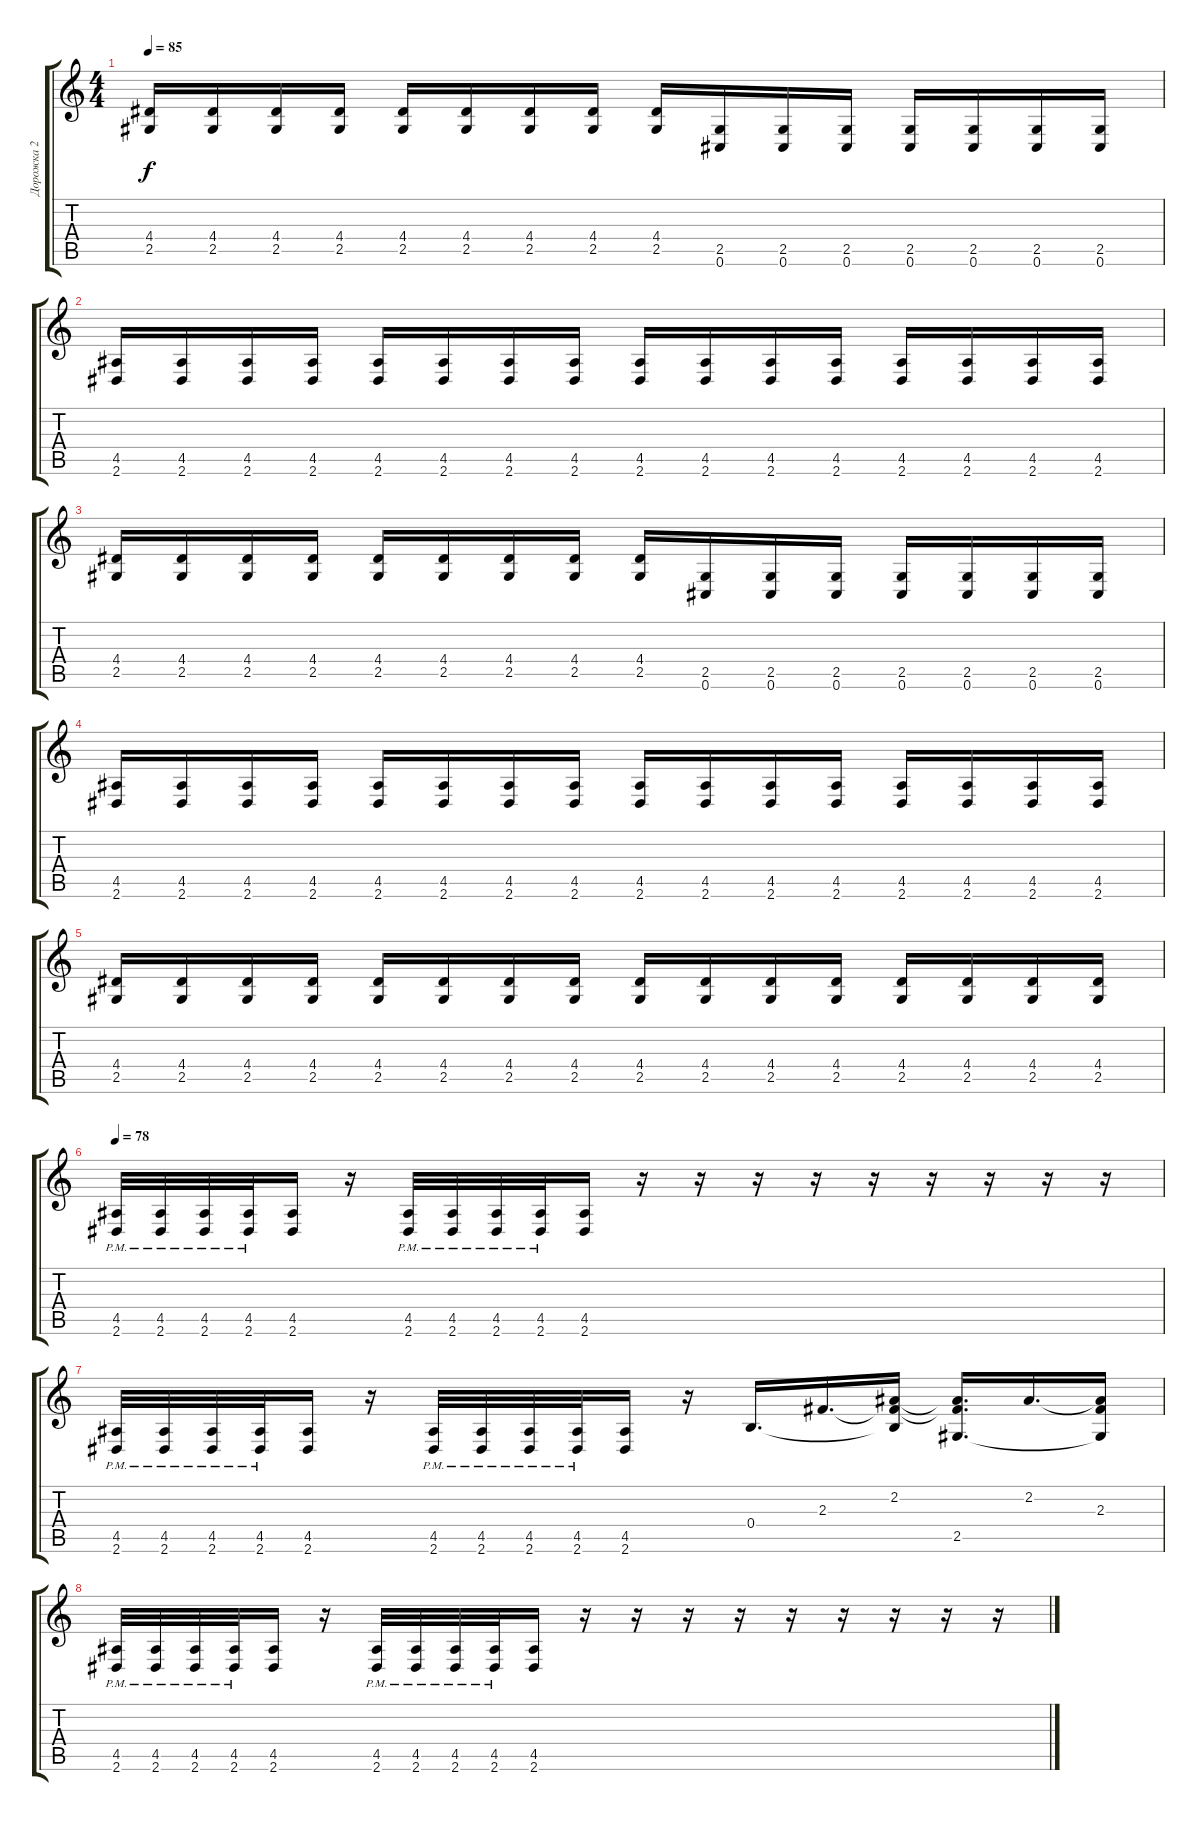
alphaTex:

\track ("Дорожка 2" "Дорожка 2") {instrument distortionguitar}
\staff {score tabs}
\tuning (Db4 Ab3 E3 B2 Gb2 Db2) {hide}
\ts (4 4)
\tempo 85
\clef g2
\ks c
(4.4 2.5).16{dy f} (4.4 2.5).16 (4.4 2.5).16 (4.4 2.5).16 (4.4 2.5).16 (4.4 2.5).16 (4.4 2.5).16 (4.4 2.5).16 (4.4 2.5).16 (2.5 0.6).16 (2.5 0.6).16 (2.5 0.6).16 (2.5 0.6).16 (2.5 0.6).16 (2.5 0.6).16 (2.5 0.6).16 |
(4.5 2.6).16 (4.5 2.6).16 (4.5 2.6).16 (4.5 2.6).16 (4.5 2.6).16 (4.5 2.6).16 (4.5 2.6).16 (4.5 2.6).16 (4.5 2.6).16 (4.5 2.6).16 (4.5 2.6).16 (4.5 2.6).16 (4.5 2.6).16 (4.5 2.6).16 (4.5 2.6).16 (4.5 2.6).16 |
(4.4 2.5).16 (4.4 2.5).16 (4.4 2.5).16 (4.4 2.5).16 (4.4 2.5).16 (4.4 2.5).16 (4.4 2.5).16 (4.4 2.5).16 (4.4 2.5).16 (2.5 0.6).16 (2.5 0.6).16 (2.5 0.6).16 (2.5 0.6).16 (2.5 0.6).16 (2.5 0.6).16 (2.5 0.6).16 |
(4.5 2.6).16 (4.5 2.6).16 (4.5 2.6).16 (4.5 2.6).16 (4.5 2.6).16 (4.5 2.6).16 (4.5 2.6).16 (4.5 2.6).16 (4.5 2.6).16 (4.5 2.6).16 (4.5 2.6).16 (4.5 2.6).16 (4.5 2.6).16 (4.5 2.6).16 (4.5 2.6).16 (4.5 2.6).16 |
(4.4 2.5).16 (4.4 2.5).16 (4.4 2.5).16 (4.4 2.5).16 (4.4 2.5).16 (4.4 2.5).16 (4.4 2.5).16 (4.4 2.5).16 (4.4 2.5).16 (4.4 2.5).16 (4.4 2.5).16 (4.4 2.5).16 (4.4 2.5).16 (4.4 2.5).16 (4.4 2.5).16 (4.4 2.5).16 |
\tempo 78
(4.5{pm} 2.6{pm}).32 (4.5{pm} 2.6{pm}).32 (4.5{pm} 2.6{pm}).32 (4.5{pm} 2.6{pm}).32 (4.5 2.6).16 r.16 (4.5{pm} 2.6{pm}).32 (4.5{pm} 2.6{pm}).32 (4.5{pm} 2.6{pm}).32 (4.5{pm} 2.6{pm}).32 (4.5 2.6).16 r.16 r.16 r.16 r.16 r.16 r.16 r.16 r.16 r.16 |
(4.5{pm} 2.6{pm}).32 (4.5{pm} 2.6{pm}).32 (4.5{pm} 2.6{pm}).32 (4.5{pm} 2.6{pm}).32 (4.5 2.6).16 r.16 (4.5{pm} 2.6{pm}).32 (4.5{pm} 2.6{pm}).32 (4.5{pm} 2.6{pm}).32 (4.5{pm} 2.6{pm}).32 (4.5 2.6).16 r.16 0.4.16{d} 2.3.16{d} (2.2 2.3{t} 0.4{t}).16 (2.2{t} 2.3{t} 2.5).16{d} 2.2.16{d} (2.2{t} 2.3 2.5{t}).16 |
(4.5{pm} 2.6{pm}).32 (4.5{pm} 2.6{pm}).32 (4.5{pm} 2.6{pm}).32 (4.5{pm} 2.6{pm}).32 (4.5 2.6).16 r.16 (4.5{pm} 2.6{pm}).32 (4.5{pm} 2.6{pm}).32 (4.5{pm} 2.6{pm}).32 (4.5{pm} 2.6{pm}).32 (4.5 2.6).16 r.16 r.16 r.16 r.16 r.16 r.16 r.16 r.16 r.16
